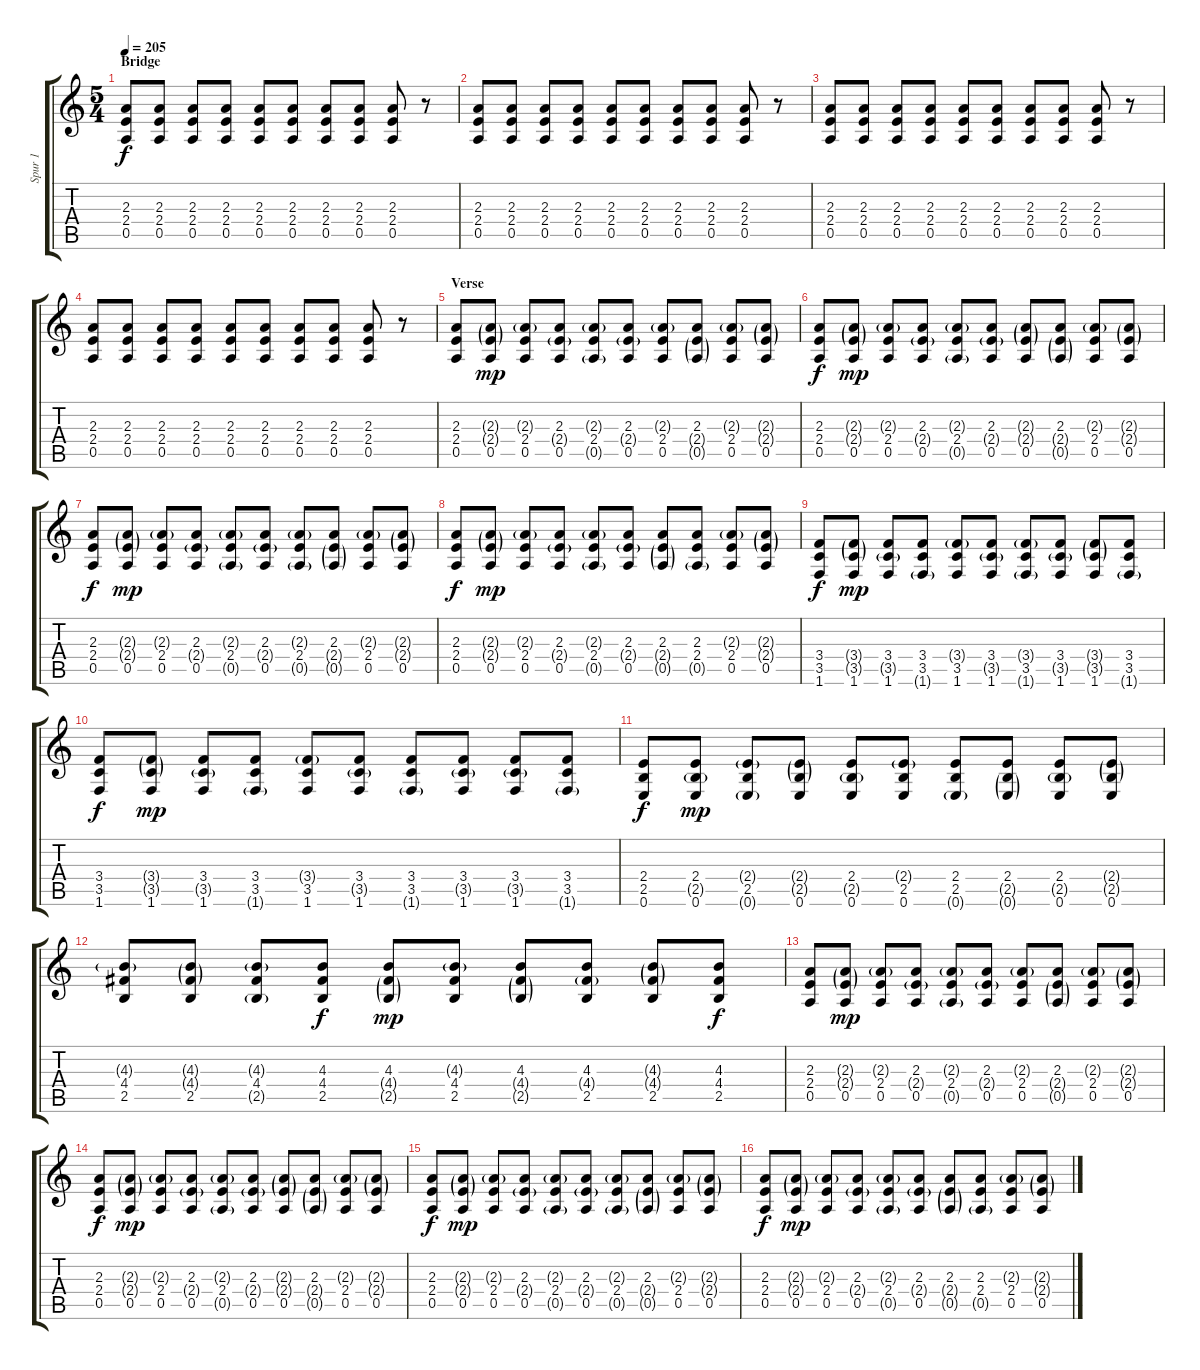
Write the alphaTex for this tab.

\track ("Spur 1" "Spur 1") {instrument overdrivenguitar}
\staff {score tabs}
\tuning (E4 B3 G3 D3 A2 E2) {hide}
\ts (5 4)
\section ("" "Bridge")
\tempo 205
\clef g2
\ks c
(2.3 2.4 0.5).8{dy f} (2.3 2.4 0.5).8 (2.3 2.4 0.5).8 (2.3 2.4 0.5).8 (2.3 2.4 0.5).8 (2.3 2.4 0.5).8 (2.3 2.4 0.5).8 (2.3 2.4 0.5).8 (2.3 2.4 0.5).8 r.8 |
(2.3 2.4 0.5).8 (2.3 2.4 0.5).8 (2.3 2.4 0.5).8 (2.3 2.4 0.5).8 (2.3 2.4 0.5).8 (2.3 2.4 0.5).8 (2.3 2.4 0.5).8 (2.3 2.4 0.5).8 (2.3 2.4 0.5).8 r.8 |
(2.3 2.4 0.5).8 (2.3 2.4 0.5).8 (2.3 2.4 0.5).8 (2.3 2.4 0.5).8 (2.3 2.4 0.5).8 (2.3 2.4 0.5).8 (2.3 2.4 0.5).8 (2.3 2.4 0.5).8 (2.3 2.4 0.5).8 r.8 |
(2.3 2.4 0.5).8 (2.3 2.4 0.5).8 (2.3 2.4 0.5).8 (2.3 2.4 0.5).8 (2.3 2.4 0.5).8 (2.3 2.4 0.5).8 (2.3 2.4 0.5).8 (2.3 2.4 0.5).8 (2.3 2.4 0.5).8 r.8 |
\section ("" "Verse")
(2.3 2.4 0.5).8 (2.3{g} 2.4{g} 0.5).8{dy mp} (2.3{g} 2.4 0.5).8 (2.3 2.4{g} 0.5).8 (2.3{g} 2.4 0.5{g}).8 (2.3 2.4{g} 0.5).8 (2.3{g} 2.4 0.5).8 (2.3 2.4{g} 0.5{g}).8 (2.3{g} 2.4 0.5).8 (2.3{g} 2.4{g} 0.5).8 |
(2.3 2.4 0.5).8{dy f} (2.3{g} 2.4{g} 0.5).8{dy mp} (2.3{g} 2.4 0.5).8 (2.3 2.4{g} 0.5).8 (2.3{g} 2.4 0.5{g}).8 (2.3 2.4{g} 0.5).8 (2.3{g} 2.4{g} 0.5).8 (2.3 2.4{g} 0.5{g}).8 (2.3{g} 2.4 0.5).8 (2.3{g} 2.4{g} 0.5).8 |
(2.3 2.4 0.5).8{dy f} (2.3{g} 2.4{g} 0.5).8{dy mp} (2.3{g} 2.4 0.5).8 (2.3 2.4{g} 0.5).8 (2.3{g} 2.4 0.5{g}).8 (2.3 2.4{g} 0.5).8 (2.3{g} 2.4 0.5{g}).8 (2.3 2.4{g} 0.5{g}).8 (2.3{g} 2.4 0.5).8 (2.3{g} 2.4{g} 0.5).8 |
(2.3 2.4 0.5).8{dy f} (2.3{g} 2.4{g} 0.5).8{dy mp} (2.3{g} 2.4 0.5).8 (2.3 2.4{g} 0.5).8 (2.3{g} 2.4 0.5{g}).8 (2.3 2.4{g} 0.5).8 (2.3 2.4{g} 0.5{g}).8 (2.3 2.4 0.5{g}).8 (2.3{g} 2.4 0.5).8 (2.3{g} 2.4{g} 0.5).8 |
(3.4 3.5 1.6).8{dy f} (3.4{g} 3.5{g} 1.6).8{dy mp} (3.4 3.5{g} 1.6).8 (3.4 3.5 1.6{g}).8 (3.4{g} 3.5 1.6).8 (3.4 3.5{g} 1.6).8 (3.4{g} 3.5 1.6{g}).8 (3.4 3.5{g} 1.6).8 (3.4{g} 3.5{g} 1.6).8 (3.4 3.5 1.6{g}).8 |
(3.4 3.5 1.6).8{dy f} (3.4{g} 3.5{g} 1.6).8{dy mp} (3.4 3.5{g} 1.6).8 (3.4 3.5 1.6{g}).8 (3.4{g} 3.5 1.6).8 (3.4 3.5{g} 1.6).8 (3.4 3.5 1.6{g}).8 (3.4 3.5{g} 1.6).8 (3.4 3.5{g} 1.6).8 (3.4 3.5 1.6{g}).8 |
(2.4 2.5 0.6).8{dy f} (2.4 2.5{g} 0.6).8{dy mp} (2.4{g} 2.5 0.6{g}).8 (2.4{g} 2.5{g} 0.6).8 (2.4 2.5{g} 0.6).8 (2.4{g} 2.5 0.6).8 (2.4 2.5 0.6{g}).8 (2.4 2.5{g} 0.6{g}).8 (2.4 2.5{g} 0.6).8 (2.4{g} 2.5{g} 0.6).8 |
(4.3{g} 4.4 2.5).8 (4.3{g} 4.4{g} 2.5).8 (4.3{g} 4.4 2.5{g}).8 (4.3 4.4 2.5).8{dy f} (4.3 4.4{g} 2.5{g}).8{dy mp} (4.3{g} 4.4 2.5).8 (4.3 4.4{g} 2.5{g}).8 (4.3 4.4{g} 2.5).8 (4.3{g} 4.4{g} 2.5).8 (4.3 4.4 2.5).8{dy f} |
(2.3 2.4 0.5).8 (2.3{g} 2.4{g} 0.5).8{dy mp} (2.3{g} 2.4 0.5).8 (2.3 2.4{g} 0.5).8 (2.3{g} 2.4 0.5{g}).8 (2.3 2.4{g} 0.5).8 (2.3{g} 2.4 0.5).8 (2.3 2.4{g} 0.5{g}).8 (2.3{g} 2.4 0.5).8 (2.3{g} 2.4{g} 0.5).8 |
(2.3 2.4 0.5).8{dy f} (2.3{g} 2.4{g} 0.5).8{dy mp} (2.3{g} 2.4 0.5).8 (2.3 2.4{g} 0.5).8 (2.3{g} 2.4 0.5{g}).8 (2.3 2.4{g} 0.5).8 (2.3{g} 2.4{g} 0.5).8 (2.3 2.4{g} 0.5{g}).8 (2.3{g} 2.4 0.5).8 (2.3{g} 2.4{g} 0.5).8 |
(2.3 2.4 0.5).8{dy f} (2.3{g} 2.4{g} 0.5).8{dy mp} (2.3{g} 2.4 0.5).8 (2.3 2.4{g} 0.5).8 (2.3{g} 2.4 0.5{g}).8 (2.3 2.4{g} 0.5).8 (2.3{g} 2.4 0.5{g}).8 (2.3 2.4{g} 0.5{g}).8 (2.3{g} 2.4 0.5).8 (2.3{g} 2.4{g} 0.5).8 |
(2.3 2.4 0.5).8{dy f} (2.3{g} 2.4{g} 0.5).8{dy mp} (2.3{g} 2.4 0.5).8 (2.3 2.4{g} 0.5).8 (2.3{g} 2.4 0.5{g}).8 (2.3 2.4{g} 0.5).8 (2.3 2.4{g} 0.5{g}).8 (2.3 2.4 0.5{g}).8 (2.3{g} 2.4 0.5).8 (2.3{g} 2.4{g} 0.5).8
